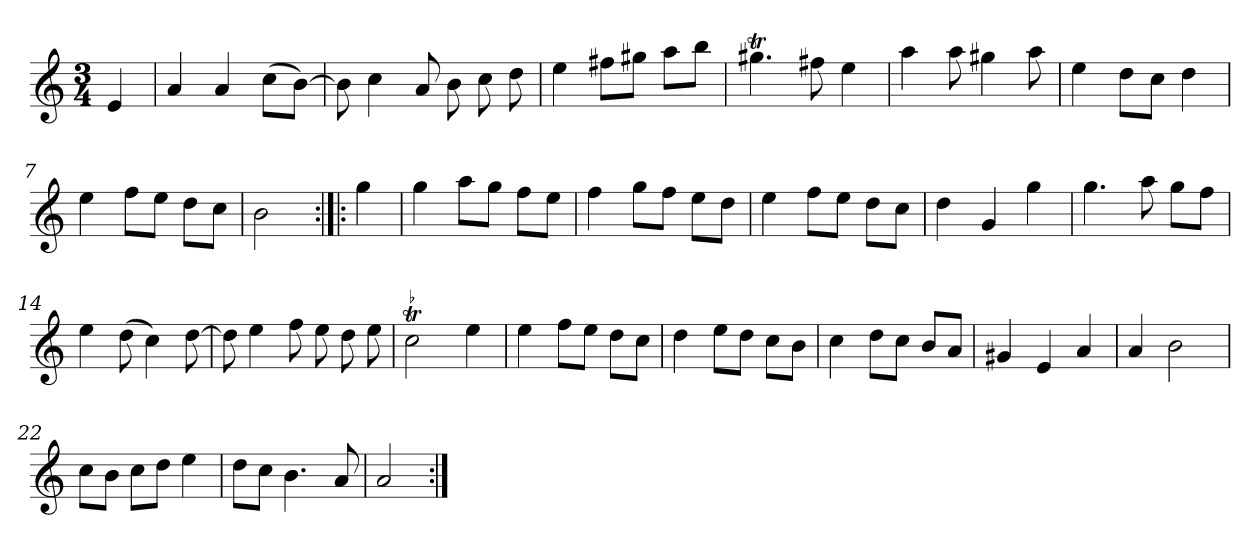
**kern
*part1
*staff1
*clefG2
*k[]
*a:
*M3/4
*MM120
=
4e
=1
4a
4a
(8cc\L
[8b\J)
=2
8b]
4cc
8a
8b
8cc
8dd
=3
4ee
8ff#X\L
8gg#X\J
8aa\L
8bb\J
=4
4.gg#Xt
8ff#X
4ee
=5
4aa
8aa
4gg#X
8aa
=6
4ee
8dd\L
8cc\J
4dd
=7
4ee
8ff\L
8ee\J
8dd\L
8cc\J
=8
2b
=:|!|:
4gg
=9
4gg
8aa\L
8gg\J
8ff\L
8ee\J
=10
4ff
8gg\L
8ff\J
8ee\L
8dd\J
=11
4ee
8ff\L
8ee\J
8dd\L
8cc\J
=12
4dd
4g
4gg
=13
4.gg
8aa
8gg\L
8ff\J
=14
4ee
(8dd
4cc)
[8dd
=15
8dd]
4ee
8ff
8ee
8dd
8ee
=16
!LO:TR:acc=-
2cct
4ee
=17
4ee
8ff\L
8ee\J
8dd\L
8cc\J
=18
4dd
8ee\L
8dd\J
8cc\L
8b\J
=19
4cc
8dd\L
8cc\J
8b/L
8a/J
=20
4g#X
4e
4a
=21
4a
2b
=22
8cc\L
8b\J
8cc\L
8dd\J
4ee
=23
8dd\L
8cc\J
4.b
8a
=24
2a
=:|!
*-
